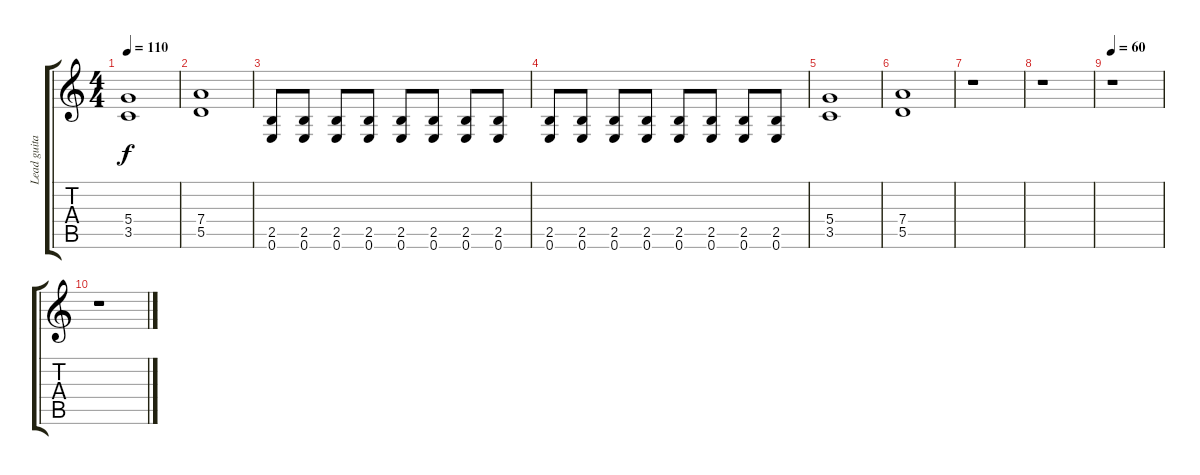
\track ("Lead guitar" "Lead guita") {instrument distortionguitar}
\staff {score tabs}
\tuning (E4 B3 G3 D3 A2 E2) {hide}
\ts (4 4)
\tempo 110
\clef g2
\ks c
(5.4 3.5).1{dy f} |
(7.4 5.5).1 |
(2.5 0.6).8 (2.5 0.6).8 (2.5 0.6).8 (2.5 0.6).8 (2.5 0.6).8 (2.5 0.6).8 (2.5 0.6).8 (2.5 0.6).8 |
(2.5 0.6).8 (2.5 0.6).8 (2.5 0.6).8 (2.5 0.6).8 (2.5 0.6).8 (2.5 0.6).8 (2.5 0.6).8 (2.5 0.6).8 |
(5.4 3.5).1 |
(7.4 5.5).1 |
r.1 |
r.1 |
\tempo 60
r.1 |
r.1
